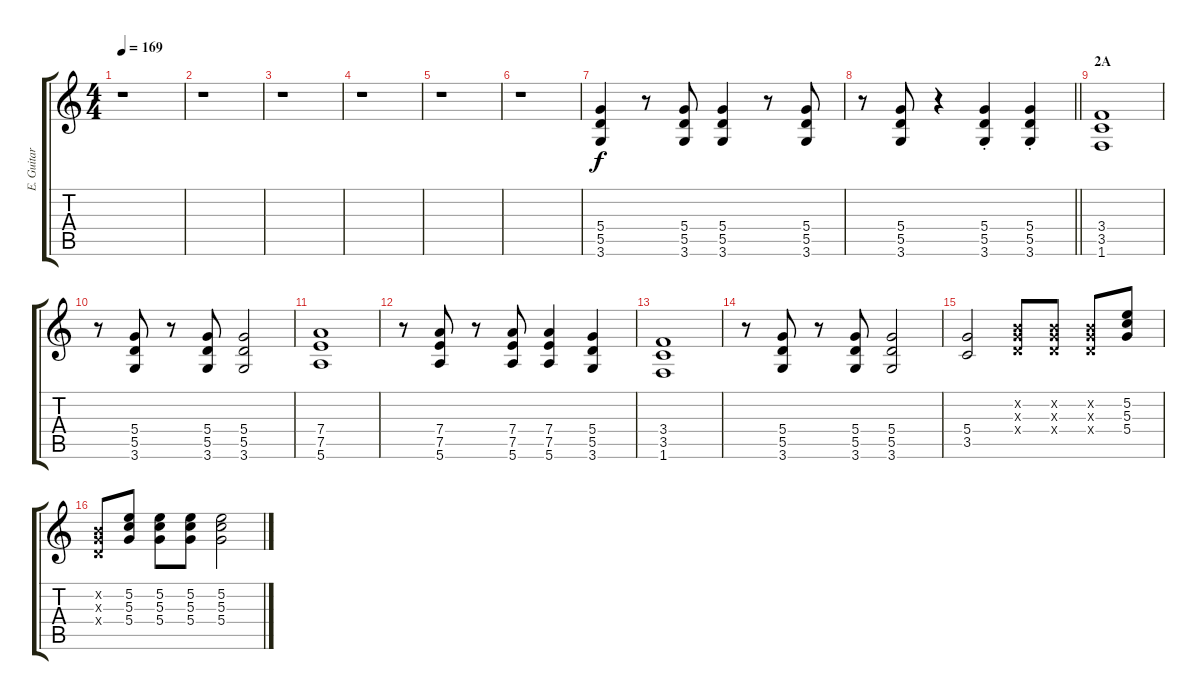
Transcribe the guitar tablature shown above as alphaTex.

\track ("E. Guitar II" "E. Guitar ") {instrument overdrivenguitar}
\staff {score tabs}
\tuning (E4 B3 G3 D3 A2 E2) {hide}
\ts (4 4)
\tempo 169
\clef g2
\ks c
r.1{dy f} |
r.1 |
r.1 |
r.1 |
r.1 |
r.1 |
(5.4 5.5 3.6).4 r.8 (5.4 5.5 3.6).8 (5.4 5.5 3.6).4 r.8 (5.4 5.5 3.6).8 |
\barLineRight lightlight
r.8 (5.4 5.5 3.6).8 r.4 (5.4{st} 5.5{st} 3.6{st}).4 (5.4{st} 5.5{st} 3.6{st}).4 |
\section ("" "2A")
(3.4 3.5 1.6).1 |
r.8 (5.4 5.5 3.6).8 r.8 (5.4 5.5 3.6).8 (5.4 5.5 3.6).2 |
(7.4 7.5 5.6).1 |
r.8 (7.4 7.5 5.6).8 r.8 (7.4 7.5 5.6).8 (7.4 7.5 5.6).4 (5.4 5.5 3.6).4 |
(3.4 3.5 1.6).1 |
r.8 (5.4 5.5 3.6).8 r.8 (5.4 5.5 3.6).8 (5.4 5.5 3.6).2 |
(5.4 3.5).2 (0.2{x} 0.3{x} 0.4{x}).8 (0.2{x} 0.3{x} 0.4{x}).8 (0.2{x} 0.3{x} 0.4{x}).8 (5.2 5.3 5.4).8 |
(0.2{x} 0.3{x} 0.4{x}).8 (5.2 5.3 5.4).8 (5.2 5.3 5.4).8 (5.2 5.3 5.4).8 (5.2 5.3 5.4).2
